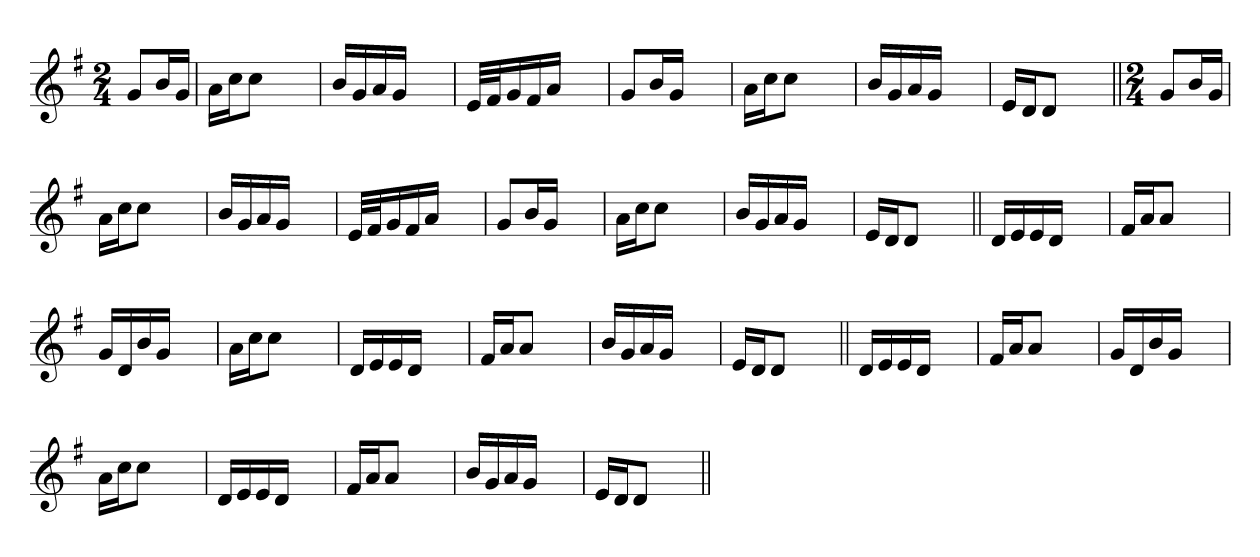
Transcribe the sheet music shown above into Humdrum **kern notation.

**kern
*part1
*staff1
*clefG2
*k[f#]
*G:
*M2/4
=1
8gL
16bL
16gJJ
=
16aLL
16ccJ
8ccJ
4ryy
=
16bLL
16g
16a
16gJJ
4ryy
=
32eLLL
32f#J
16g
16f#
16aJJ
4ryy
=
8gL
16bL
16gJJ
4ryy
=
16aLL
16ccJ
8ccJ
4ryy
=
16bLL
16g
16a
16gJJ
4ryy
=
16eLL
16dJ
8dJ
4ryy
=||
*M2/4
8gL
16bL
16gJJ
=
16aLL
16ccJ
8ccJ
4ryy
=
16bLL
16g
16a
16gJJ
4ryy
=
32eLLL
32f#J
16g
16f#
16aJJ
4ryy
=
8gL
16bL
16gJJ
4ryy
=
16aLL
16ccJ
8ccJ
4ryy
=
16bLL
16g
16a
16gJJ
4ryy
=
16eLL
16dJ
8dJ
4ryy
=||
16dLL
16e
16e
16dJJ
4ryy
=
16f#LL
16aJ
8aJ
4ryy
=
16gLL
16d
16b
16gJJ
4ryy
=
16aLL
16ccJ
8ccJ
4ryy
=
16dLL
16e
16e
16dJJ
4ryy
=
16f#LL
16aJ
8aJ
4ryy
=
16bLL
16g
16a
16gJJ
4ryy
=
16eLL
16dJ
8dJ
4ryy
=||
16dLL
16e
16e
16dJJ
4ryy
=
16f#LL
16aJ
8aJ
4ryy
=
16gLL
16d
16b
16gJJ
4ryy
=
16aLL
16ccJ
8ccJ
4ryy
=
16dLL
16e
16e
16dJJ
4ryy
=
16f#LL
16aJ
8aJ
4ryy
=
16bLL
16g
16a
16gJJ
4ryy
=
16eLL
16dJ
8dJ
4ryy
=||
*-
